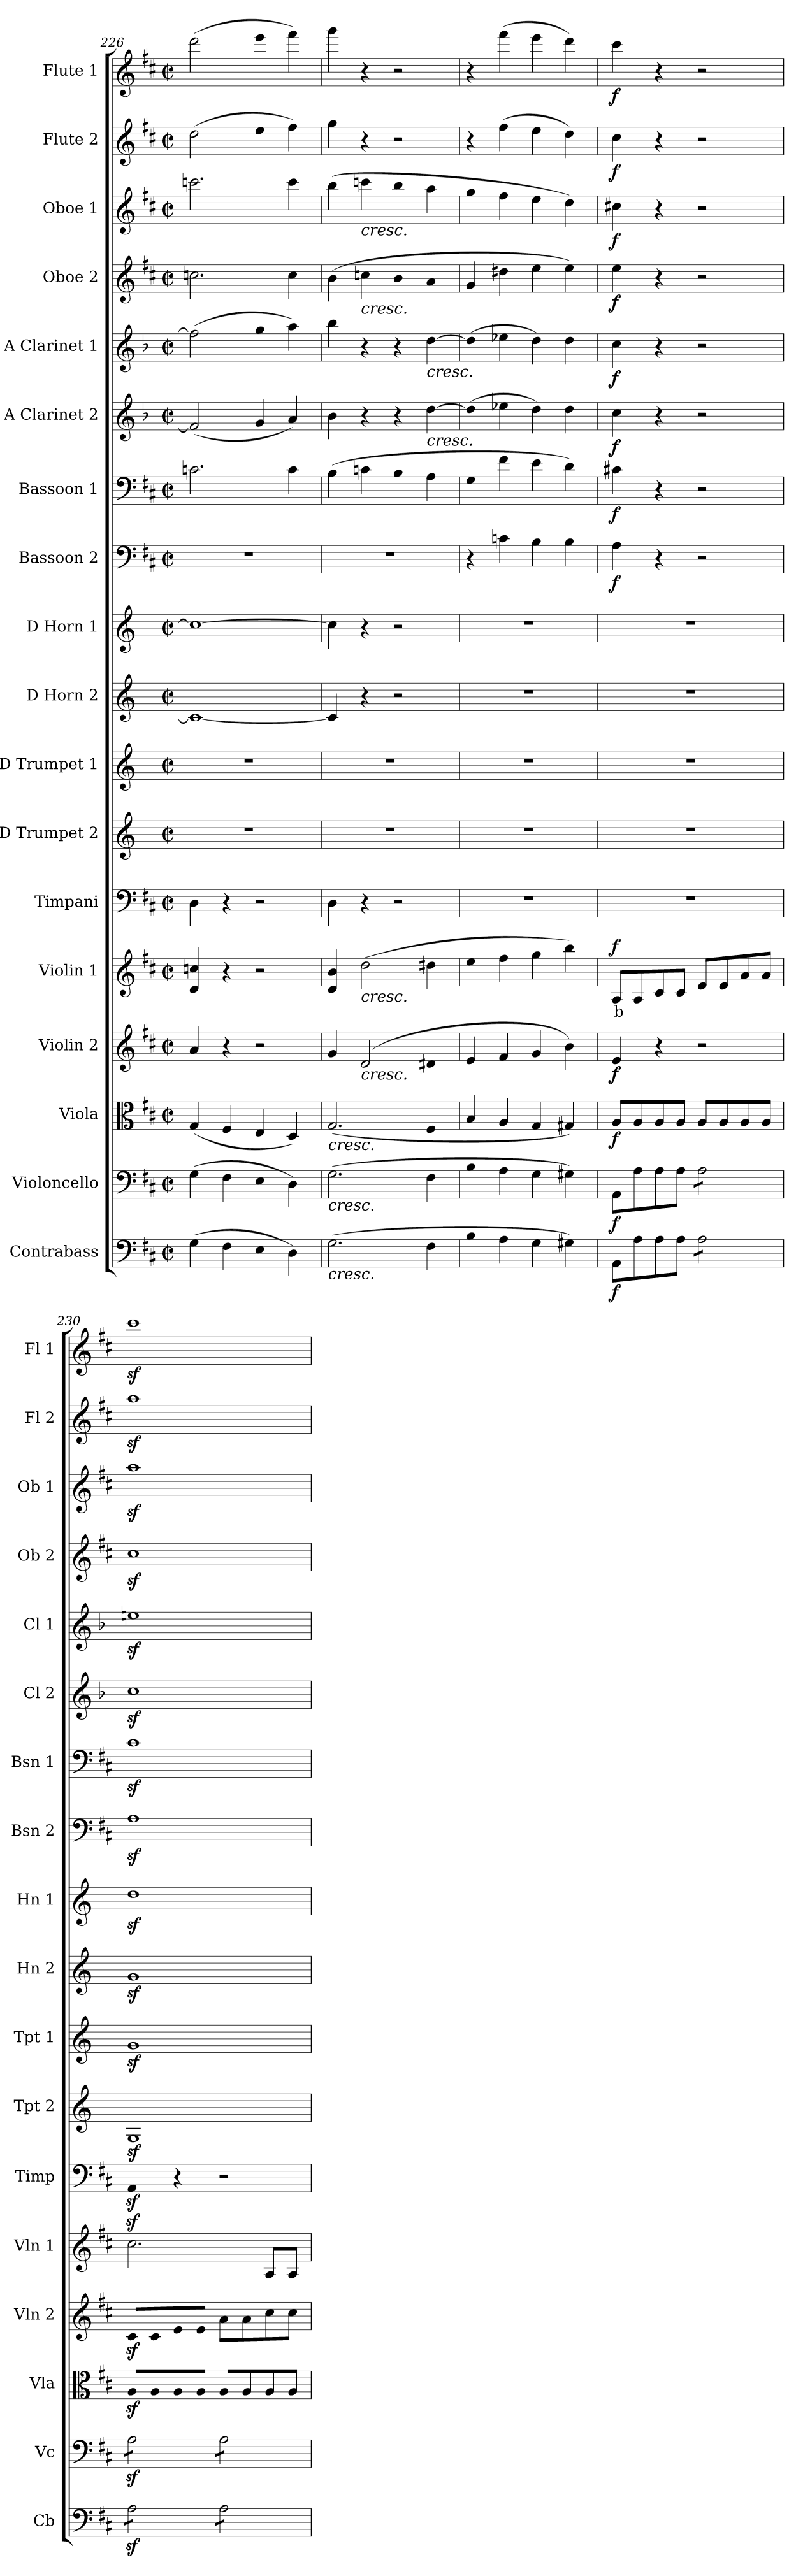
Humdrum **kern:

**kern	**dynam	**kern	**dynam	**kern	**dynam	**kern	**dynam	**kern	**text	**dynam	**kern	**kern	**kern	**kern	**kern	**kern	**dynam	**kern	**dynam	**kern	**dynam	**kern	**dynam	**kern	**dynam	**kern	**dynam	**kern	**dynam	**kern	**dynam
*part18	*part18	*part17	*part17	*part16	*part16	*part15	*part15	*part14	*part14	*part14	*part13	*part12	*part11	*part10	*part9	*part8	*part8	*part7	*part7	*part6	*part6	*part5	*part5	*part4	*part4	*part3	*part3	*part2	*part2	*part1	*part1
*staff18	*staff18	*staff17	*staff17	*staff16	*staff16	*staff15	*staff15	*staff14	*staff14	*staff14	*staff13	*staff12	*staff11	*staff10	*staff9	*staff8	*staff8	*staff7	*staff7	*staff6	*staff6	*staff5	*staff5	*staff4	*staff4	*staff3	*staff3	*staff2	*staff2	*staff1	*staff1
*I"Contrabass	*	*I"Violoncello	*	*I"Viola	*	*I"Violin 2	*	*I"Violin 1	*	*	*I"Timpani	*I"D Trumpet 2	*I"D Trumpet 1	*I"D Horn 2	*I"D Horn 1	*I"Bassoon 2	*	*I"Bassoon 1	*	*I"A Clarinet 2	*	*I"A Clarinet 1	*	*I"Oboe 2	*	*I"Oboe 1	*	*I"Flute 2	*	*I"Flute 1	*
*I'Cb	*	*I'Vc	*	*I'Vla	*	*I'Vln 2	*	*I'Vln 1	*	*	*I'Timp	*I'Tpt 2	*I'Tpt 1	*I'Hn 2	*I'Hn 1	*I'Bsn 2	*	*I'Bsn 1	*	*I'Cl 2	*	*I'Cl 1	*	*I'Ob 2	*	*I'Ob 1	*	*I'Fl 2	*	*I'Fl 1	*
*clefF4	*	*clefF4	*	*clefC3	*	*clefG2	*	*clefG2	*	*	*clefF4	*clefG2	*clefG2	*clefG2	*clefG2	*clefF4	*	*clefF4	*	*clefG2	*	*clefG2	*	*clefG2	*	*clefG2	*	*clefG2	*	*clefG2	*
*ITrd7c12	*	*	*	*	*	*	*	*	*	*	*	*ITrd-1c-2	*ITrd-1c-2	*ITrd6c10	*ITrd6c10	*	*	*	*	*ITrd2c3	*	*ITrd2c3	*	*	*	*	*	*	*	*	*
*k[f#c#]	*	*k[f#c#]	*	*k[f#c#]	*	*k[f#c#]	*	*k[f#c#]	*	*	*k[f#c#]	*k[f#c#]	*k[f#c#]	*k[f#c#]	*k[f#c#]	*k[f#c#]	*	*k[f#c#]	*	*k[f#c#]	*	*k[f#c#]	*	*k[f#c#]	*	*k[f#c#]	*	*k[f#c#]	*	*k[f#c#]	*
*M2/2	*	*M2/2	*	*M2/2	*	*M2/2	*	*M2/2	*	*	*M2/2	*M2/2	*M2/2	*M2/2	*M2/2	*M2/2	*	*M2/2	*	*M2/2	*	*M2/2	*	*M2/2	*	*M2/2	*	*M2/2	*	*M2/2	*
*met(c|)	*	*met(c|)	*	*met(c|)	*	*met(c|)	*	*met(c|)	*	*	*met(c|)	*met(c|)	*met(c|)	*met(c|)	*met(c|)	*met(c|)	*	*met(c|)	*	*met(c|)	*	*met(c|)	*	*met(c|)	*	*met(c|)	*	*met(c|)	*	*met(c|)	*
=226	=226	=226	=226	=226	=226	=226	=226	=226	=226	=226	=226	=226	=226	=226	=226	=226	=226	=226	=226	=226	=226	=226	=226	=226	=226	=226	=226	=226	=226	=226	=226
(4GG\	.	(4G\	.	(4G/	.	4a/	.	4d/ 4ccn/	.	.	4D\	1r	1r	1D_	1d_	1r	.	2.cn\	.	(2d/]	.	(2dd\]	.	2.ccn\	.	2.cccn\	.	(2dd\	.	(2ddd\	.
4FF#\	.	4F#\	.	4F#/	.	4r	.	4r	.	.	4r	.	.	.	.	.	.	.	.	.	.	.	.	.	.	.	.	.	.	.	.
4EE\	.	4E\	.	4E/	.	2r	.	2r	.	.	2r	.	.	.	.	.	.	.	.	4e/	.	4ee\	.	.	.	.	.	4ee\	.	4eee\	.
4DD\)	.	4D\)	.	4D/)	.	.	.	.	.	.	.	.	.	.	.	.	.	4c\	.	4f#/)	.	4ff#\)	.	4cc\	.	4ccc\	.	4ff#\)	.	4fff#\)	.
=227	=227	=227	=227	=227	=227	=227	=227	=227	=227	=227	=227	=227	=227	=227	=227	=227	=227	=227	=227	=227	=227	=227	=227	=227	=227	=227	=227	=227	=227	=227	=227
!	!	!	!	!LO:TX:b:i:t=cresc.	!	!	!	!	!	!	!	!	!	!	!	!	!	!	!	!	!	!	!	!	!	!	!	!	!	!	!
!	!	!LO:TX:b:i:t=cresc.	!	!	!	!	!	!	!	!	!	!	!	!	!	!	!	!	!	!	!	!	!	!	!	!	!	!	!	!	!
!LO:TX:b:i:t=cresc.	!	!	!	!	!	!	!	!	!	!	!	!	!	!	!	!	!	!	!	!	!	!	!	!	!	!	!	!	!	!	!
(2.GG\	.	(2.G\	.	(2.G/	.	4g/	.	4d/ 4b/	.	.	4D\	1r	1r	4D/]	4d\]	1r	.	(4B\	.	4g\	.	4gg\	.	(4b\	.	(4bb\	.	4gg\	.	4ggg\	.
!	!	!	!	!	!	!	!	!	!	!	!	!	!	!	!	!	!	!	!	!	!	!	!	!	!	!LO:TX:b:i:t=cresc.	!	!	!	!	!
!	!	!	!	!	!	!	!	!	!	!	!	!	!	!	!	!	!	!	!	!	!	!	!	!LO:TX:b:i:t=cresc.	!	!	!	!	!	!	!
!	!	!	!	!	!	!	!	!LO:TX:b:i:t=cresc.	!	!	!	!	!	!	!	!	!	!	!	!	!	!	!	!	!	!	!	!	!	!	!
!	!	!	!	!	!	!LO:TX:b:i:t=cresc.	!	!	!	!	!	!	!	!	!	!	!	!	!	!	!	!	!	!	!	!	!	!	!	!	!
.	.	.	.	.	.	(2d/	.	(2dd\	.	.	4r	.	.	4r	4r	.	.	4cn\	.	4r	.	4r	.	4ccn\	.	4cccn\	.	4r	.	4r	.
.	.	.	.	.	.	.	.	.	.	.	2r	.	.	2r	2r	.	.	4B\	.	4r	.	4r	.	4b\	.	4bb\	.	2r	.	2r	.
!	!	!	!	!	!	!	!	!	!	!	!	!	!	!	!	!	!	!	!	!	!	!LO:TX:b:i:t=cresc.	!	!	!	!	!	!	!	!	!
!	!	!	!	!	!	!	!	!	!	!	!	!	!	!	!	!	!	!	!	!LO:TX:b:i:t=cresc.	!	!	!	!	!	!	!	!	!	!	!
4FF#\	.	4F#\	.	4F#/	.	4d#X/	.	4dd#X\	.	.	.	.	.	.	.	.	.	4A\	.	[4b\	.	[4b\	.	4a/	.	4aa\	.	.	.	.	.
=228	=228	=228	=228	=228	=228	=228	=228	=228	=228	=228	=228	=228	=228	=228	=228	=228	=228	=228	=228	=228	=228	=228	=228	=228	=228	=228	=228	=228	=228	=228	=228
4BB\	.	4B\	.	4B/	.	4e/	.	4ee\	.	.	1r	1r	1r	1r	1r	4r	.	4G\	.	(4b\]	.	(4b\]	.	4g/	.	4gg\	.	4r	.	4r	.
4AA\	.	4A\	.	4A/	.	4f#/	.	4ff#\	.	.	.	.	.	.	.	4cn\	.	4f#\	.	4ccn\	.	4ccn\	.	4dd#X\	.	4ff#\	.	(4ff#\	.	(4fff#\	.
4GG\	.	4G\	.	4G/	.	4g/	.	4gg\	.	.	.	.	.	.	.	4B\	.	4e\	.	4b\)	.	4b\)	.	4ee\	.	4ee\	.	4ee\	.	4eee\	.
4GG#X\)	.	4G#X\)	.	4G#X/)	.	4b\)	.	4bb\)	.	.	.	.	.	.	.	4B\	.	4d\)	.	4b\	.	4b\	.	4ee\)	.	4dd\)	.	4dd\)	.	4ddd\)	.
!!LO:PB:g=z
=229	=229	=229	=229	=229	=229	=229	=229	=229	=229	=229	=229	=229	=229	=229	=229	=229	=229	=229	=229	=229	=229	=229	=229	=229	=229	=229	=229	=229	=229	=229	=229
!	!LO:DY:b	!	!LO:DY:b	!	!LO:DY:b	!	!LO:DY:b	!	!LO:LY:b:color=#FF0000	!LO:DY:b	!	!	!	!	!	!	!LO:DY:b	!	!LO:DY:b	!	!LO:DY:b	!	!LO:DY:b	!	!LO:DY:b	!	!LO:DY:b	!	!LO:DY:b	!	!LO:DY:b
8AAA\L	f	8AA\L	f	8A/L	f	4e/	f	8A/L	b	f	1r	1r	1r	1r	1r	4A\	f	4c#X\	f	4a\	f	4a\	f	4ee\	f	4cc#X\	f	4cc#\	f	4ccc#\	f
8AA\	.	8A\	.	8A/	.	.	.	8A/	.	.	.	.	.	.	.	.	.	.	.	.	.	.	.	.	.	.	.	.	.	.	.
8AA\	.	8A\	.	8A/	.	4r	.	8c#/	.	.	.	.	.	.	.	4r	.	4r	.	4r	.	4r	.	4r	.	4r	.	4r	.	4r	.
8AA\J	.	8A\J	.	8A/J	.	.	.	8c#/J	.	.	.	.	.	.	.	.	.	.	.	.	.	.	.	.	.	.	.	.	.	.	.
*tremolo	*	*	*	*	*	*	*	*	*	*	*	*	*	*	*	*	*	*	*	*	*	*	*	*	*	*	*	*	*	*	*
*	*	*tremolo	*	*	*	*	*	*	*	*	*	*	*	*	*	*	*	*	*	*	*	*	*	*	*	*	*	*	*	*	*
8AA\L	.	8A\L	.	8A/L	.	2r	.	8e/L	.	.	.	.	.	.	.	2r	.	2r	.	2r	.	2r	.	2r	.	2r	.	2r	.	2r	.
8AA\	.	8A\	.	8A/	.	.	.	8e/	.	.	.	.	.	.	.	.	.	.	.	.	.	.	.	.	.	.	.	.	.	.	.
8AA\	.	8A\	.	8A/	.	.	.	8a/	.	.	.	.	.	.	.	.	.	.	.	.	.	.	.	.	.	.	.	.	.	.	.
8AA\J	.	8A\J	.	8A/J	.	.	.	8a/J	.	.	.	.	.	.	.	.	.	.	.	.	.	.	.	.	.	.	.	.	.	.	.
=230	=230	=230	=230	=230	=230	=230	=230	=230	=230	=230	=230	=230	=230	=230	=230	=230	=230	=230	=230	=230	=230	=230	=230	=230	=230	=230	=230	=230	=230	=230	=230
8AAz<\L	.	8Az<\L	.	8Az</L	.	8c#z</L	.	2.cc#z<\	.	.	4AAz</	1Az<	1az<	1Az<	1ez<	1Az<	.	1c#z<	.	1az<	.	1cc#Xz<	.	1cc#z<	.	1aaz<	.	1aaz<	.	1ccc#z<	.
8AAz<\	.	8Az<\	.	8A/	.	8c#/	.	.	.	.	.	.	.	.	.	.	.	.	.	.	.	.	.	.	.	.	.	.	.	.	.
8AAz<\	.	8Az<\	.	8A/	.	8e/	.	.	.	.	4r	.	.	.	.	.	.	.	.	.	.	.	.	.	.	.	.	.	.	.	.
8AAz<\J	.	8Az<\J	.	8A/J	.	8e/J	.	.	.	.	.	.	.	.	.	.	.	.	.	.	.	.	.	.	.	.	.	.	.	.	.
8AA\L	.	8A\L	.	8A/L	.	8a\L	.	.	.	.	2r	.	.	.	.	.	.	.	.	.	.	.	.	.	.	.	.	.	.	.	.
8AA\	.	8A\	.	8A/	.	8a\	.	.	.	.	.	.	.	.	.	.	.	.	.	.	.	.	.	.	.	.	.	.	.	.	.
8AA\	.	8A\	.	8A/	.	8cc#\	.	8A/L	.	.	.	.	.	.	.	.	.	.	.	.	.	.	.	.	.	.	.	.	.	.	.
8AA\J	.	8A\J	.	8A/J	.	8cc#\J	.	8A/J	.	.	.	.	.	.	.	.	.	.	.	.	.	.	.	.	.	.	.	.	.	.	.
*	*	*Xtremolo	*	*	*	*	*	*	*	*	*	*	*	*	*	*	*	*	*	*	*	*	*	*	*	*	*	*	*	*	*
*Xtremolo	*	*	*	*	*	*	*	*	*	*	*	*	*	*	*	*	*	*	*	*	*	*	*	*	*	*	*	*	*	*	*
=	=	=	=	=	=	=	=	=	=	=	=	=	=	=	=	=	=	=	=	=	=	=	=	=	=	=	=	=	=	=	=
*-	*-	*-	*-	*-	*-	*-	*-	*-	*-	*-	*-	*-	*-	*-	*-	*-	*-	*-	*-	*-	*-	*-	*-	*-	*-	*-	*-	*-	*-	*-	*-
